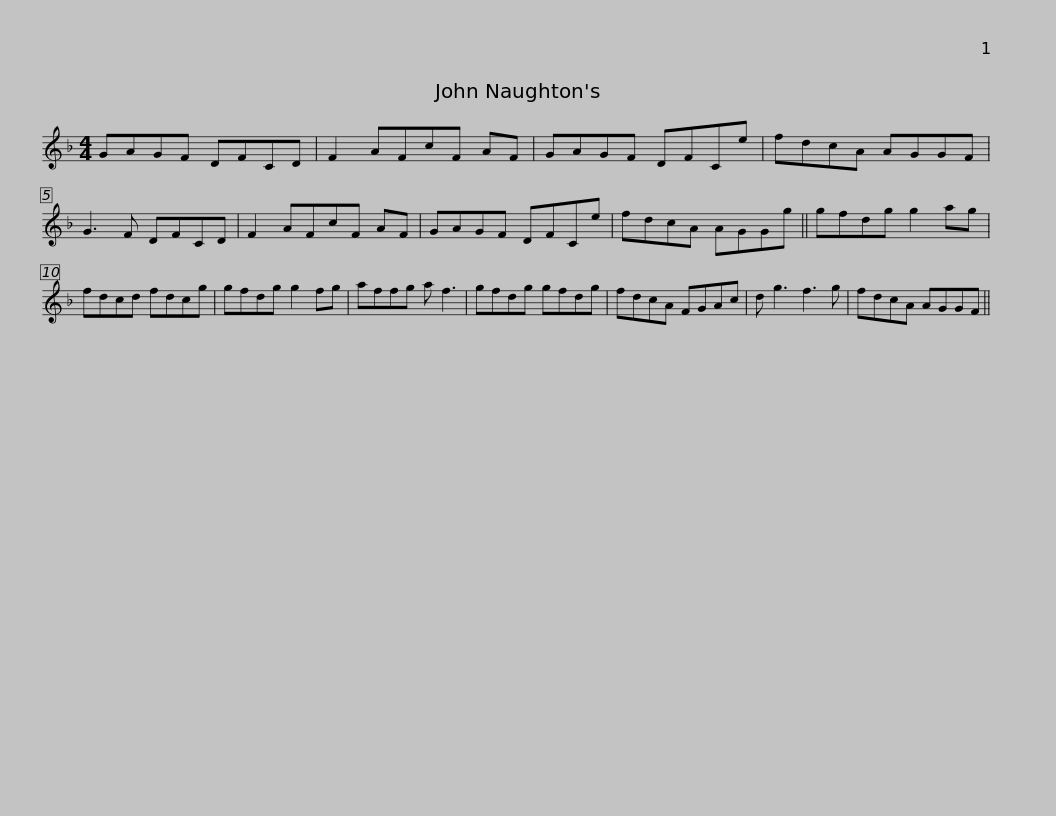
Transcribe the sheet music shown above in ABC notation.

X:1
L:1/8
M:4/4
I:linebreak $
K:F
V:1 treble
V:1
 GAGF DFCD | F2 AFcF AF | GAGF DFCe | fdcA AGGF | G3 F DFCD | %5
 F2 AFcF AF |$ GAGF DFCe | fdcA AGGg || gfdg g2 ag | fdcd fdcg | %10
 gfdg g2 fg | affg a f3 |$ gfdg gfdg | fdcA FGAc | d g3 f3 g | %15
 fdcA AGGF || %16
